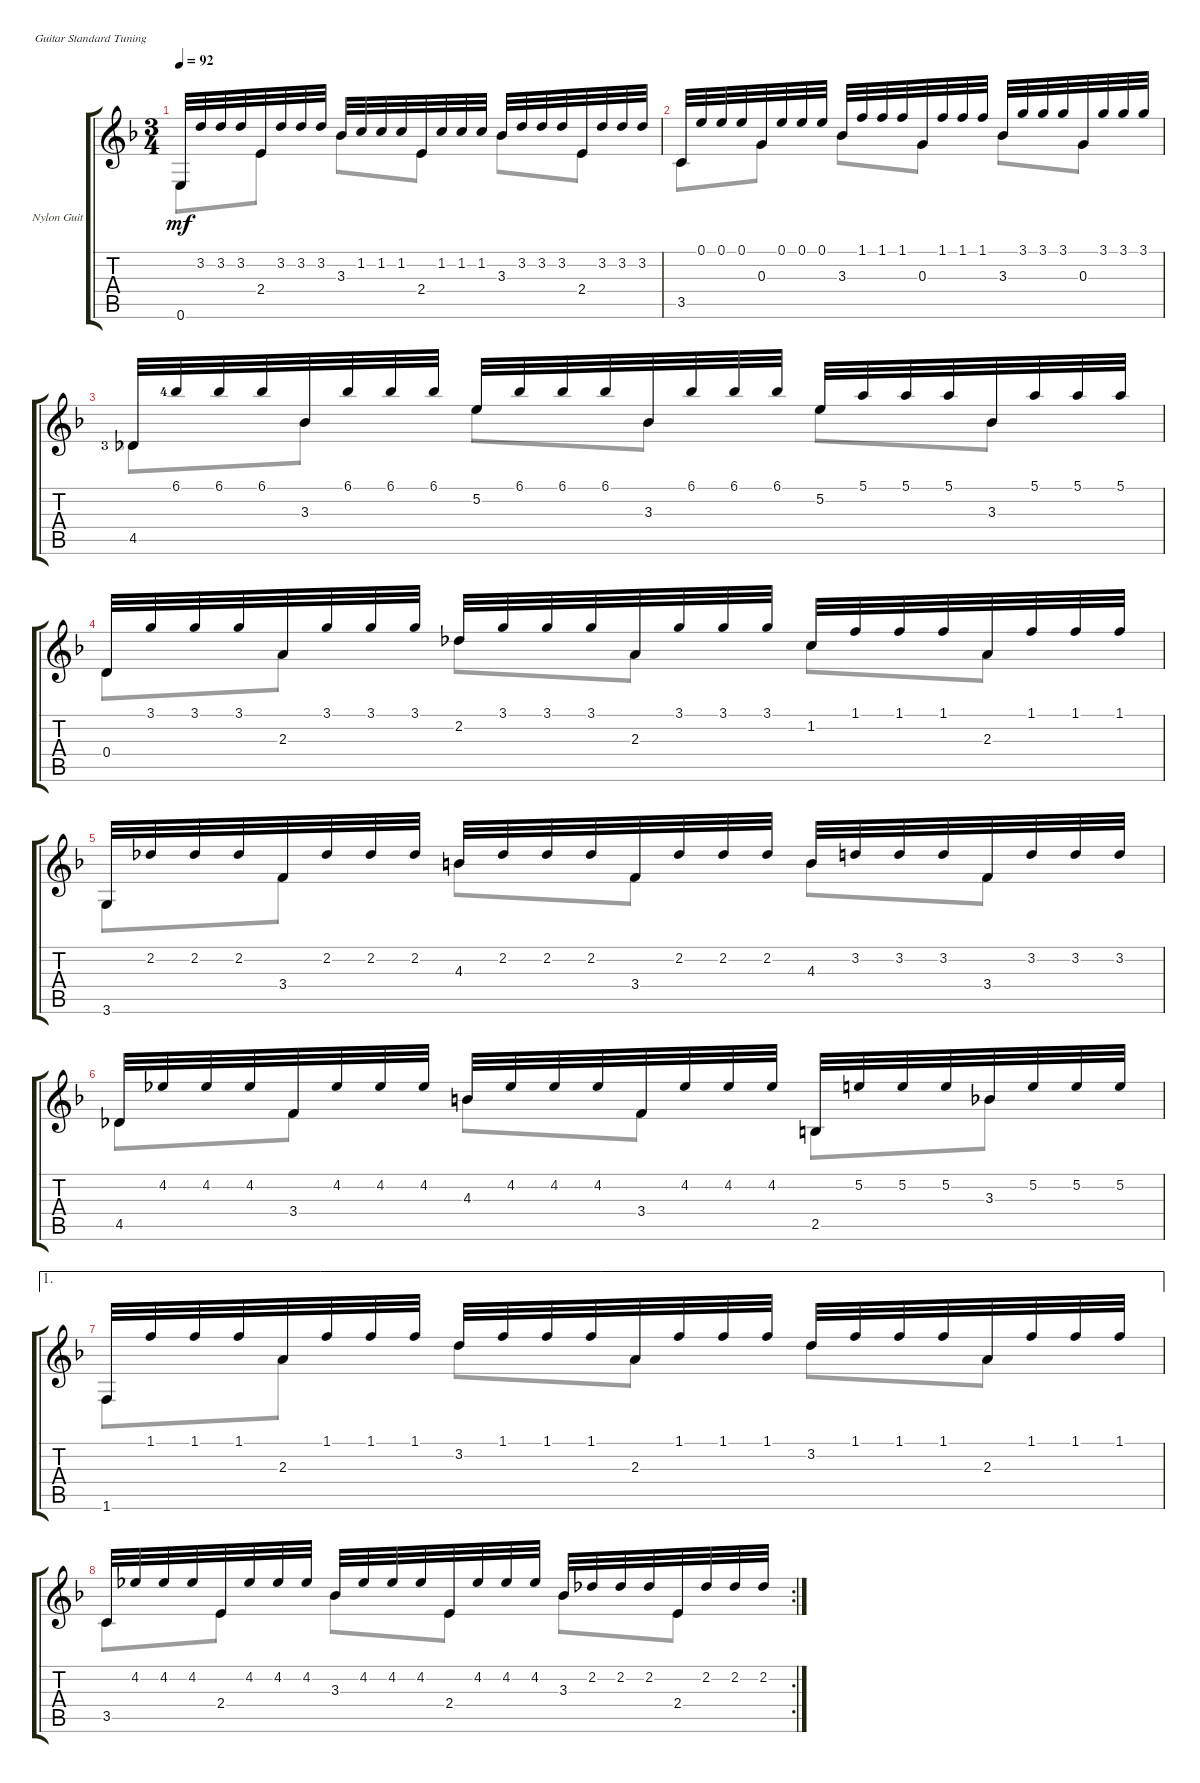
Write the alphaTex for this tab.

\defaultSystemsLayout 4
\bracketExtendMode groupsimilarinstruments
\firstSystemTrackNameOrientation horizontal
\otherSystemsTrackNameOrientation horizontal
\track ("Nylon Guitar" "Nylon Guit") {instrument acousticguitarsteel}
\staff {score tabs}
\tuning (E4 B3 G3 D3 A2 E2)
\voice
\ts (3 4)
\tempo 92
\clef g2
\ks f
0.6.32{dy mf} 3.2.32 3.2.32 3.2.32 2.4.32 3.2.32 3.2.32 3.2.32 3.3.32 1.2.32 1.2.32 1.2.32 2.4.32 1.2.32 1.2.32 1.2.32 3.3.32 3.2.32 3.2.32 3.2.32 2.4.32 3.2.32 3.2.32 3.2.32 |
3.5.32 0.1.32 0.1.32 0.1.32 0.3.32 0.1.32 0.1.32 0.1.32 3.3.32 1.1.32 1.1.32 1.1.32 0.3.32 1.1.32 1.1.32 1.1.32 3.3.32 3.1.32 3.1.32 3.1.32 0.3.32 3.1.32 3.1.32 3.1.32 |
4.5{lf 4}.32 6.1{lf 5}.32 6.1.32 6.1.32 3.3.32 6.1.32 6.1.32 6.1.32 5.2.32 6.1.32 6.1.32 6.1.32 3.3.32 6.1.32 6.1.32 6.1.32 5.2.32 5.1.32 5.1.32 5.1.32 3.3.32 5.1.32 5.1.32 5.1.32 |
0.4.32 3.1.32 3.1.32 3.1.32 2.3.32 3.1.32 3.1.32 3.1.32 2.2.32 3.1.32 3.1.32 3.1.32 2.3.32 3.1.32 3.1.32 3.1.32 1.2.32 1.1.32 1.1.32 1.1.32 2.3.32 1.1.32 1.1.32 1.1.32 |
3.6.32 2.2.32 2.2.32 2.2.32 3.4.32 2.2.32 2.2.32 2.2.32 4.3.32 2.2.32 2.2.32 2.2.32 3.4.32 2.2.32 2.2.32 2.2.32 4.3.32 3.2.32 3.2.32 3.2.32 3.4.32 3.2.32 3.2.32 3.2.32 |
4.5.32 4.2.32 4.2.32 4.2.32 3.4.32 4.2.32 4.2.32 4.2.32 4.3.32 4.2.32 4.2.32 4.2.32 3.4.32 4.2.32 4.2.32 4.2.32 2.5.32 5.2.32 5.2.32 5.2.32 3.3.32 5.2.32 5.2.32 5.2.32 |
\ae 1
1.6.32 1.1.32 1.1.32 1.1.32 2.3.32 1.1.32 1.1.32 1.1.32 3.2.32 1.1.32 1.1.32 1.1.32 2.3.32 1.1.32 1.1.32 1.1.32 3.2.32 1.1.32 1.1.32 1.1.32 2.3.32 1.1.32 1.1.32 1.1.32 |
\rc 2
3.5.32 4.2.32 4.2.32 4.2.32 2.4.32 4.2.32 4.2.32 4.2.32 3.3.32 4.2.32 4.2.32 4.2.32 2.4.32 4.2.32 4.2.32 4.2.32 3.3.32 2.2.32 2.2.32 2.2.32 2.4.32 2.2.32 2.2.32 2.2.32
\voice
\clef g2
\ottava regular
\simile none
\ks f
0.6.8{dy mf} 2.4.8 3.3.8 2.4.8 3.3.8 2.4.8 |
3.5.8 0.3.8 3.3.8 0.3.8 3.3.8 0.3.8 |
4.5{lf 4}.8 3.3.8 5.2.8 3.3.8 5.2.8 3.3.8 |
0.4.8 2.3.8 2.2.8 2.3.8 1.2.8 2.3.8 |
3.6.8 3.4.8 4.3.8 3.4.8 4.3.8 3.4.8 |
4.5.8 3.4.8 4.3.8 3.4.8 2.5.8 3.3.8 |
1.6.8 2.3.8 3.2.8 2.3.8 3.2.8 2.3.8 |
3.5.8 2.4.8 3.3.8 2.4.8 3.3.8 2.4.8
